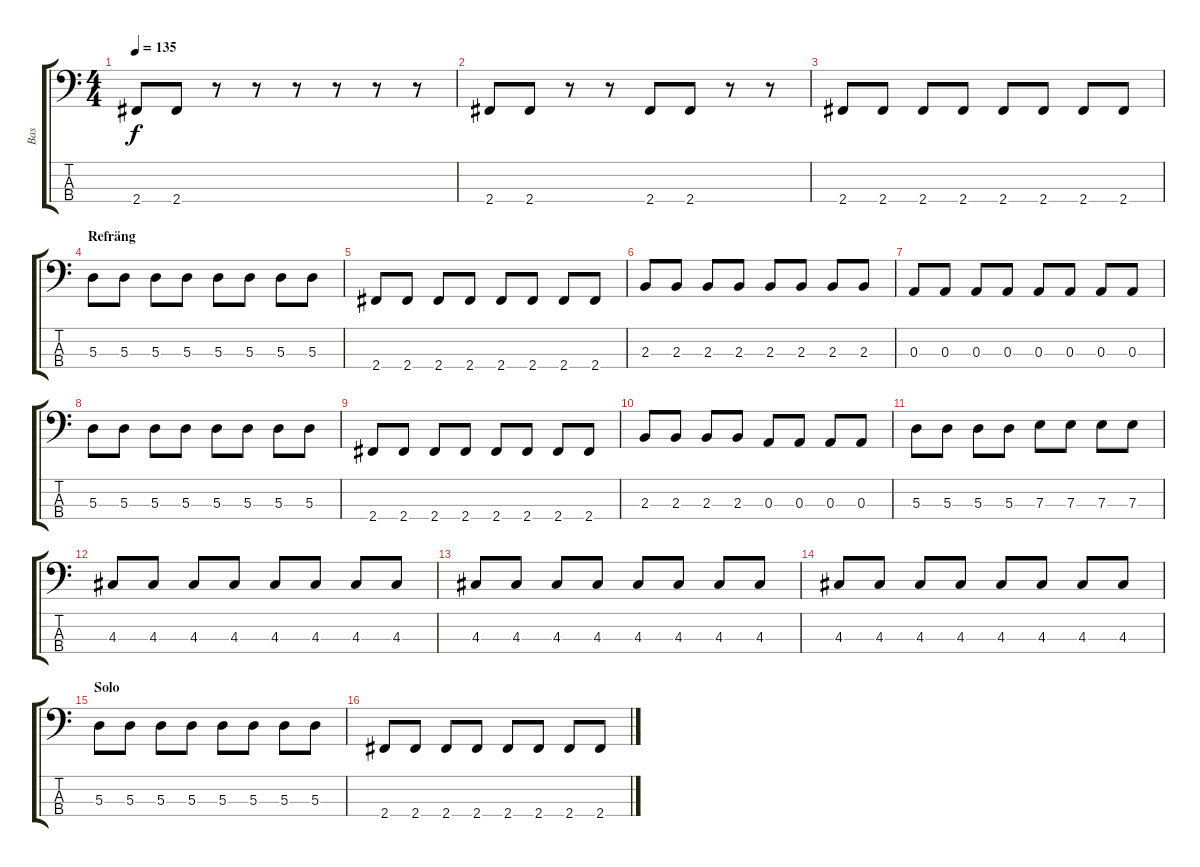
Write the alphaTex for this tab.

\track ("Bas" "Bas") {instrument electricbassfinger}
\staff {score tabs}
\tuning (G2 D2 A1 E1) {hide}
\ts (4 4)
\tempo 135
\clef f4
\ks c
2.4.8{dy f} 2.4.8 r.8 r.8 r.8 r.8 r.8 r.8 |
2.4.8 2.4.8 r.8 r.8 2.4.8 2.4.8 r.8 r.8 |
2.4.8 2.4.8 2.4.8 2.4.8 2.4.8 2.4.8 2.4.8 2.4.8 |
\section ("" "Refräng")
5.3.8 5.3.8 5.3.8 5.3.8 5.3.8 5.3.8 5.3.8 5.3.8 |
2.4.8 2.4.8 2.4.8 2.4.8 2.4.8 2.4.8 2.4.8 2.4.8 |
2.3.8 2.3.8 2.3.8 2.3.8 2.3.8 2.3.8 2.3.8 2.3.8 |
0.3.8 0.3.8 0.3.8 0.3.8 0.3.8 0.3.8 0.3.8 0.3.8 |
5.3.8 5.3.8 5.3.8 5.3.8 5.3.8 5.3.8 5.3.8 5.3.8 |
2.4.8 2.4.8 2.4.8 2.4.8 2.4.8 2.4.8 2.4.8 2.4.8 |
2.3.8 2.3.8 2.3.8 2.3.8 0.3.8 0.3.8 0.3.8 0.3.8 |
5.3.8 5.3.8 5.3.8 5.3.8 7.3.8 7.3.8 7.3.8 7.3.8 |
4.3.8 4.3.8 4.3.8 4.3.8 4.3.8 4.3.8 4.3.8 4.3.8 |
4.3.8 4.3.8 4.3.8 4.3.8 4.3.8 4.3.8 4.3.8 4.3.8 |
4.3.8 4.3.8 4.3.8 4.3.8 4.3.8 4.3.8 4.3.8 4.3.8 |
\section ("" "Solo")
5.3.8 5.3.8 5.3.8 5.3.8 5.3.8 5.3.8 5.3.8 5.3.8 |
2.4.8 2.4.8 2.4.8 2.4.8 2.4.8 2.4.8 2.4.8 2.4.8
